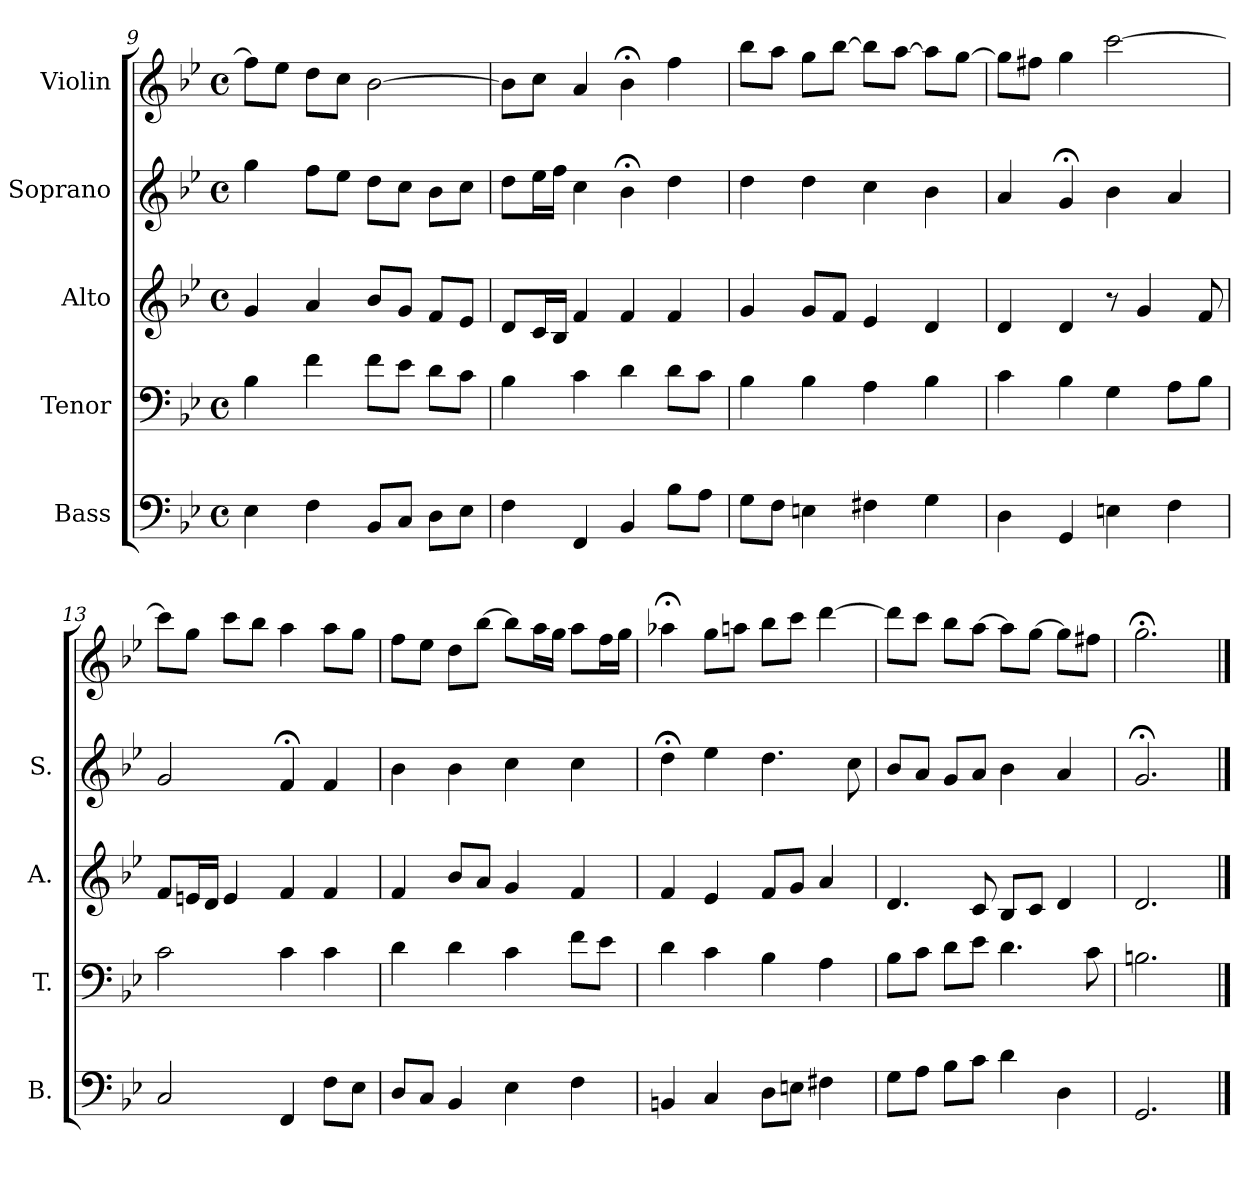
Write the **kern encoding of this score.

**kern	**kern	**kern	**kern	**kern
*part5	*part4	*part3	*part2	*part1
*staff5	*staff4	*staff3	*staff2	*staff1
*I"Bass	*I"Tenor	*I"Alto	*I"Soprano	*I"Violin
*I'B.	*I'T.	*I'A.	*I'S.	*
*clefF4	*clefF4	*clefG2	*clefG2	*clefG2
*k[b-e-]	*k[b-e-]	*k[b-e-]	*k[b-e-]	*k[b-e-]
*g:	*g:	*g:	*g:	*g:
*M4/4	*M4/4	*M4/4	*M4/4	*M4/4
*met(c)	*met(c)	*met(c)	*met(c)	*met(c)
=9	=9	=9	=9	=9
4E-\	4B-\	4g/	4gg\	8ff\L]
.	.	.	.	8ee-\J
4F\	4f\	4a/	8ff\L	8dd\L
.	.	.	8ee-\J	8cc\J
8BB-/L	8f\L	8b-/L	8dd\L	[2b-\
8C/J	8e-\J	8g/J	8cc\J	.
8D\L	8d\L	8f/L	8b-\L	.
8E-\J	8c\J	8e-/J	8cc\J	.
=10	=10	=10	=10	=10
4F\	4B-\	8d/L	8dd\L	8b-\L]
.	.	16c/L	16ee-\L	8cc\J
.	.	16B-/JJ	16ff\JJ	.
4FF/	4c\	4f/	4cc\	4a/
4BB-/	4d\	4f/	4b-;<\	4b-;<\
8B-\L	8d\L	4f/	4dd\	4ff\
8A\J	8c\J	.	.	.
!!LO:PB:g=z
=11	=11	=11	=11	=11
8G\L	4B-\	4g/	4dd\	8bb-\L
8F\J	.	.	.	8aa\J
4En\	4B-\	8g/L	4dd\	8gg\L
.	.	8f/J	.	[8bb-\J
4F#X\	4A\	4e-/	4cc\	8bb-\L]
.	.	.	.	[8aa\J
4G\	4B-\	4d/	4b-\	8aa\L]
.	.	.	.	[8gg\J
=12	=12	=12	=12	=12
4D\	4c\	4d/	4a/	8gg\L]
.	.	.	.	8ff#X\J
4GG/	4B-\	4d/	4g;</	4gg\
4En\	4G\	8r	4b-\	[2ccc\
.	.	4g/	.	.
4F\	8A\L	.	4a/	.
.	8B-\J	8f/	.	.
=13	=13	=13	=13	=13
2C/	2c\	8f/L	2g/	8ccc\L]
.	.	16en/L	.	8gg\J
.	.	16d/JJ	.	.
.	.	4e/	.	8ccc\L
.	.	.	.	8bb-\J
4FF/	4c\	4f/	4f;</	4aa\
8F\L	4c\	4f/	4f/	8aa\L
8E-\J	.	.	.	8gg\J
!!LO:LB:g=z
=14	=14	=14	=14	=14
8D/L	4d\	4f/	4b-\	8ff\L
8C/J	.	.	.	8ee-\J
4BB-/	4d\	8b-/L	4b-\	8dd\L
.	.	8a/J	.	[8bb-\J
4E-\	4c\	4g/	4cc\	8bb-\L]
.	.	.	.	16aa\L
.	.	.	.	16gg\JJ
4F\	8f\L	4f/	4cc\	8aa\L
.	8e-\J	.	.	16ff\L
.	.	.	.	16gg\JJ
=15	=15	=15	=15	=15
4BBn/	4d\	4f/	4dd;<\	4aa-X;<\
4C/	4c\	4e-/	4ee-\	8gg\L
.	.	.	.	8aan\J
8D\L	4B-\	8f/L	4.dd\	8bb-\L
8En\J	.	8g/J	.	8ccc\J
4F#X\	4A\	4a/	.	[4ddd\
.	.	.	8cc\	.
=16	=16	=16	=16	=16
8G\L	8B-\L	4.d/	8b-/L	8ddd\L]
8A\J	8c\J	.	8a/J	8ccc\J
8B-\L	8d\L	.	8g/L	8bb-\L
8c\J	8e-\J	8c/	8a/J	[8aa\J
4d\	4.d\	8B-/L	4b-\	8aa\L]
.	.	8c/J	.	[8gg\J
4D\	.	4d/	4a/	8gg\L]
.	8c\	.	.	8ff#X\J
=17	=17	=17	=17	=17
2.GG/	2.Bn\	2.d/	2.g;</	2.gg;<\
==	==	==	==	==
*-	*-	*-	*-	*-
